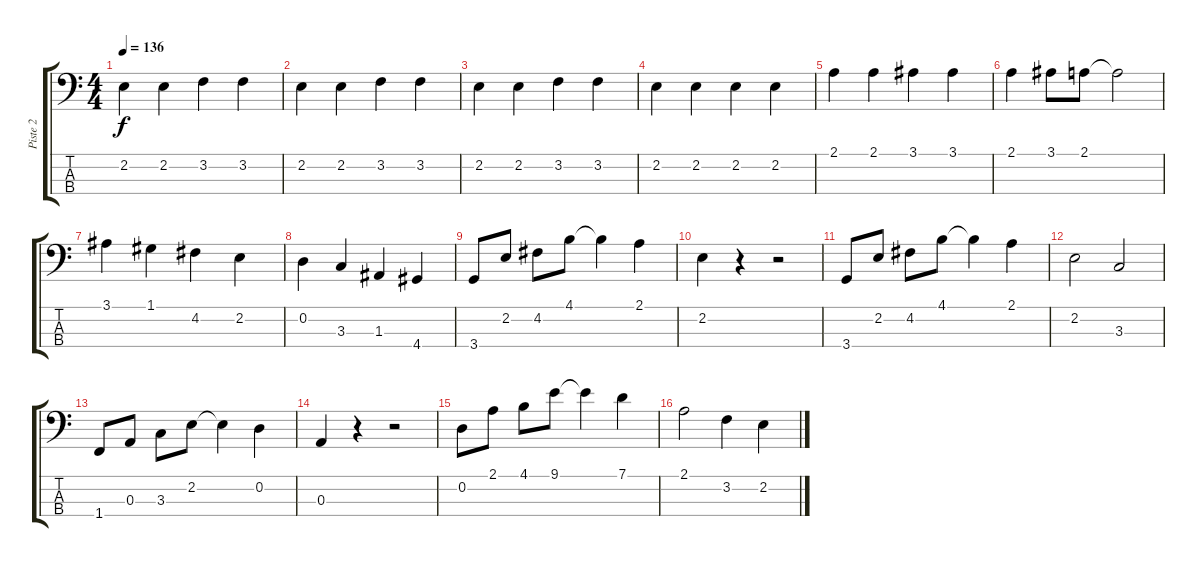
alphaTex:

\track ("Piste 2" "Piste 2") {instrument acousticbass}
\staff {score tabs}
\tuning (G2 D2 A1 E1) {hide}
\ts (4 4)
\tempo 136
\clef f4
\ks c
2.2.4{dy f} 2.2.4 3.2.4 3.2.4 |
2.2.4 2.2.4 3.2.4 3.2.4 |
2.2.4 2.2.4 3.2.4 3.2.4 |
2.2.4 2.2.4 2.2.4 2.2.4 |
2.1.4 2.1.4 3.1.4 3.1.4 |
2.1.4 3.1.8 2.1.8 2.1{t}.2 |
3.1.4 1.1.4 4.2.4 2.2.4 |
0.2.4 3.3.4 1.3.4 4.4.4 |
3.4.8 2.2.8 4.2.8 4.1.8 4.1{t}.4 2.1.4 |
2.2.4 r.4 r.2 |
3.4.8 2.2.8 4.2.8 4.1.8 4.1{t}.4 2.1.4 |
2.2.2 3.3.2 |
1.4.8 0.3.8 3.3.8 2.2.8 2.2{t}.4 0.2.4 |
0.3.4 r.4 r.2 |
0.2.8 2.1.8 4.1.8 9.1.8 9.1{t}.4 7.1.4 |
2.1.2 3.2.4 2.2.4
